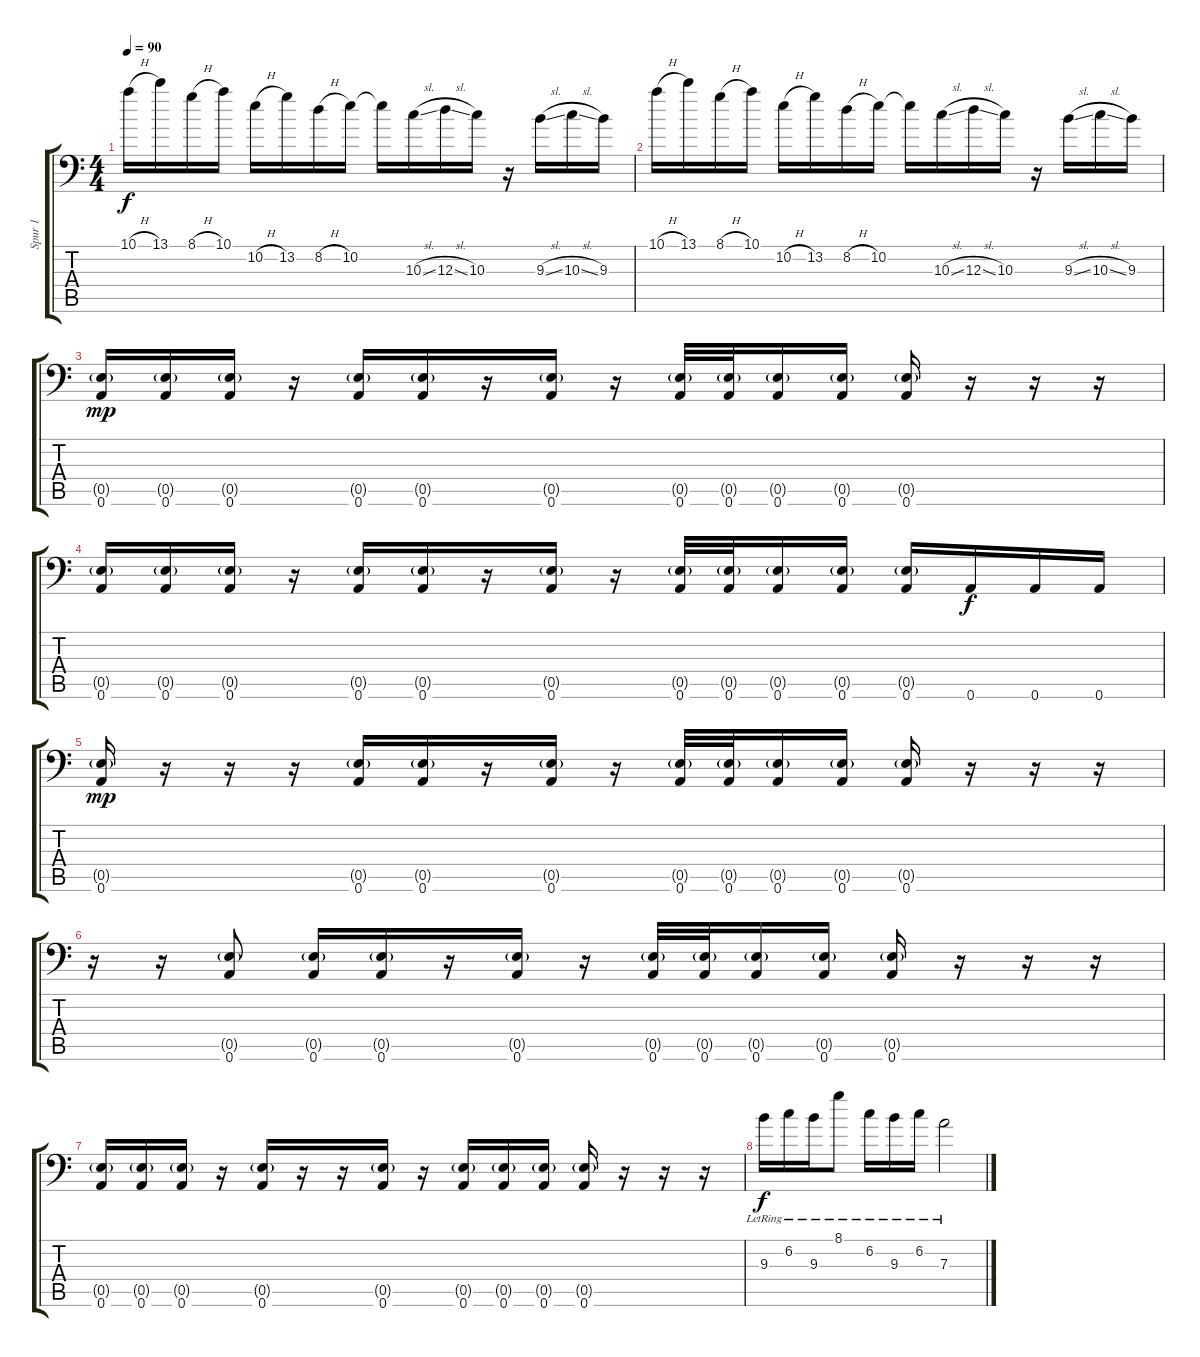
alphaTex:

\track ("Spur 1" "Spur 1") {instrument distortionguitar}
\staff {score tabs}
\tuning (B3 Gb3 D3 A2 E2 A1) {hide}
\ts (4 4)
\tempo 90
\clef f4
\ks c
10.1{h}.16{dy f} 13.1.16 8.1{h}.16 10.1.16 10.2{h}.16 13.2.16 8.2{h}.16 10.2.16 10.2{t}.16 10.3{sl}.16 12.3{sl}.16 10.3.16 r.16 9.3{sl}.16 10.3{sl}.16 9.3.16 |
10.1{h}.16 13.1.16 8.1{h}.16 10.1.16 10.2{h}.16 13.2.16 8.2{h}.16 10.2.16 10.2{t}.16 10.3{sl}.16 12.3{sl}.16 10.3.16 r.16 9.3{sl}.16 10.3{sl}.16 9.3.16 |
(0.5{g} 0.6).16{dy mp} (0.5{g} 0.6).16 (0.5{g} 0.6).16 r.16 (0.5{g} 0.6).16 (0.5{g} 0.6).16 r.16 (0.5{g} 0.6).16 r.16 (0.5{g} 0.6).32 (0.5{g} 0.6).32 (0.5{g} 0.6).16 (0.5{g} 0.6).16 (0.5{g} 0.6).16 r.16 r.16 r.16 |
(0.5{g} 0.6).16 (0.5{g} 0.6).16 (0.5{g} 0.6).16 r.16 (0.5{g} 0.6).16 (0.5{g} 0.6).16 r.16 (0.5{g} 0.6).16 r.16 (0.5{g} 0.6).32 (0.5{g} 0.6).32 (0.5{g} 0.6).16 (0.5{g} 0.6).16 (0.5{g} 0.6).16 0.6.16{dy f} 0.6.16 0.6.16 |
(0.5{g} 0.6).16{dy mp} r.16 r.16 r.16 (0.5{g} 0.6).16 (0.5{g} 0.6).16 r.16 (0.5{g} 0.6).16 r.16 (0.5{g} 0.6).32 (0.5{g} 0.6).32 (0.5{g} 0.6).16 (0.5{g} 0.6).16 (0.5{g} 0.6).16 r.16 r.16 r.16 |
r.16 r.16 (0.5{g} 0.6).8 (0.5{g} 0.6).16 (0.5{g} 0.6).16 r.16 (0.5{g} 0.6).16 r.16 (0.5{g} 0.6).32 (0.5{g} 0.6).32 (0.5{g} 0.6).16 (0.5{g} 0.6).16 (0.5{g} 0.6).16 r.16 r.16 r.16 |
(0.5{g} 0.6).16 (0.5{g} 0.6).16 (0.5{g} 0.6).16 r.16 (0.5{g} 0.6).16 r.16 r.16 (0.5{g} 0.6).16 r.16 (0.5{g} 0.6).16 (0.5{g} 0.6).16 (0.5{g} 0.6).16 (0.5{g} 0.6).16 r.16 r.16 r.16 |
9.3{lr}.16{dy f} 6.2{lr}.16 9.3{lr}.16 8.1{lr}.8 6.2{lr}.16 9.3{lr}.16 6.2{lr}.16 7.3{lr}.2
